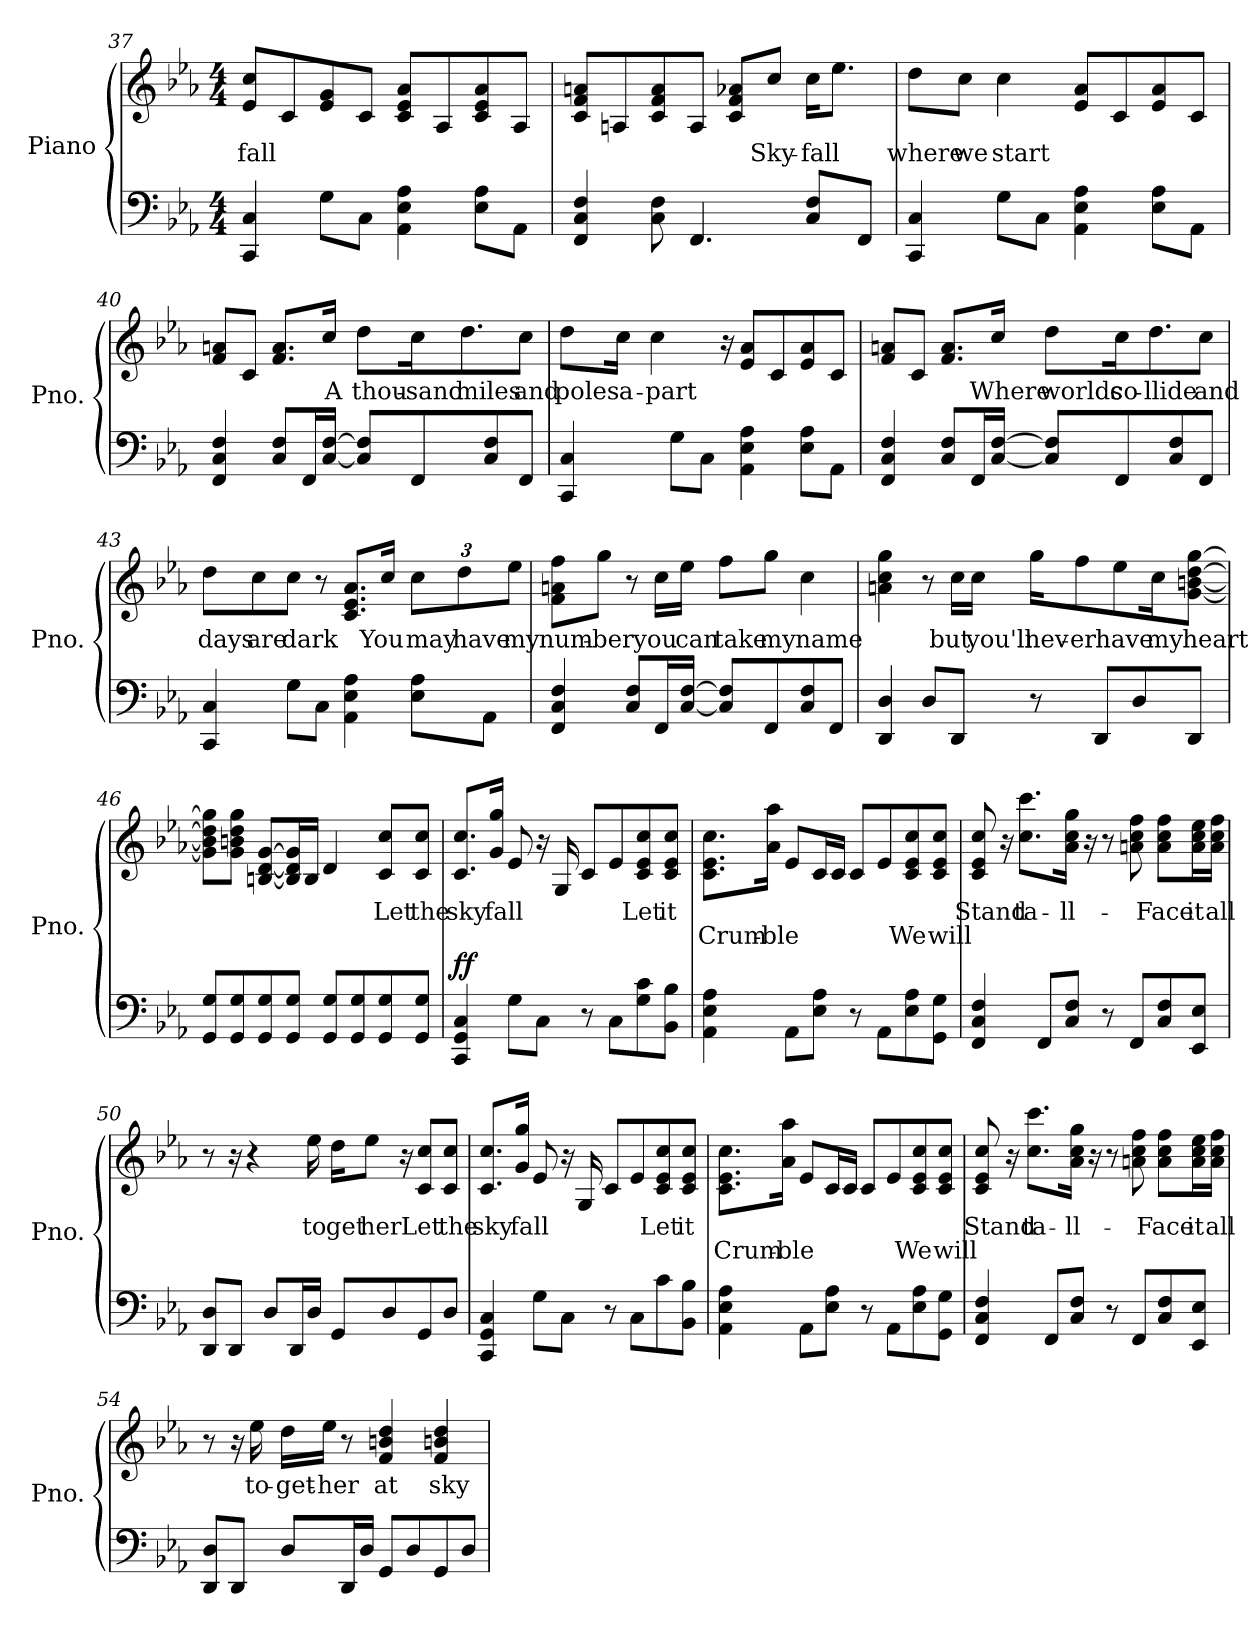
**kern	**kern	**text	**text	**dynam
*part1	*part1	*part1	*part1	*part1
*staff2	*staff1	*staff1	*staff1	*staff1/2
*I"Piano	*	*	*	*
*I'Pno.	*	*	*	*
*clefF4	*clefG2	*	*	*
*k[b-e-a-]	*k[b-e-a-]	*	*	*
*M4/4	*M4/4	*	*	*
=37	=37	=37	=37	=37
!	!	!LO:LY:b	!	!
4CC/ 4C/	8e-/ 8cc/L	-fall	.	.
.	8c/	.	.	.
8G\L	8e-/ 8g/	.	.	.
8C\J	8c/J	.	.	.
4AA-\ 4E-\ 4A-\	8c/ 8e-/ 8a-/L	.	.	.
.	8A-/	.	.	.
8E-\ 8A-\L	8c/ 8e-/ 8a-/	.	.	.
8AA-\J	8A-/J	.	.	.
=38	=38	=38	=38	=38
4FF/ 4C/ 4F/	8c/ 8f/ 8an/L	.	.	.
.	8An/	.	.	.
8C\ 8F\	8c/ 8f/ 8a/	.	.	.
4.FF/	8A/J	.	.	.
.	8c/ 8f/ 8a-X/L	.	.	.
!	!	!LO:LY:b	!	!
.	8cc/J	Sky-	.	.
!	!	!LO:LY:b	!	!
8C/ 8F/L	16cc\KL	-fall	.	.
.	8.ee-\J	.	.	.
8FF/J	.	.	.	.
!!LO:PB:g=z
=39	=39	=39	=39	=39
!	!	!LO:LY:b	!	!
4CC/ 4C/	8dd\L	where	.	.
!	!	!LO:LY:b	!	!
.	8cc\J	we	.	.
!	!	!LO:LY:b	!	!
8G\L	4cc\	start	.	.
8C\J	.	.	.	.
4AA-\ 4E-\ 4A-\	8e-/ 8a-/L	.	.	.
.	8c/	.	.	.
8E-\ 8A-\L	8e-/ 8a-/	.	.	.
8AA-\J	8c/J	.	.	.
=40	=40	=40	=40	=40
4FF/ 4C/ 4F/	8f/ 8an/L	.	.	.
.	8c/J	.	.	.
8C/ 8F/L	8.f/ 8.a/L	.	.	.
16FF/L	.	.	.	.
!	!	!LO:LY:b	!	!
[16C/ [16F/JJ	16cc/Jk	A	.	.
!	!	!LO:LY:b	!	!
8C/] 8F/]L	8dd\L	thou-	.	.
!	!	!LO:LY:b	!	!
8FF/	16cc\K	-sand	.	.
!	!	!LO:LY:b	!	!
.	8.dd\	miles	.	.
8C/ 8F/	.	.	.	.
!	!	!LO:LY:b	!	!
8FF/J	8cc\J	and	.	.
=41	=41	=41	=41	=41
!	!	!LO:LY:b	!	!
4CC/ 4C/	8dd\L	poles	.	.
!	!	!LO:LY:b	!	!
.	16cc\Jk	a-	.	.
!	!	!LO:LY:b	!	!
.	4cc\	-part	.	.
8G\L	.	.	.	.
8C\J	.	.	.	.
.	16r	.	.	.
4AA-\ 4E-\ 4A-\	8e-/ 8a-/L	.	.	.
.	8c/	.	.	.
8E-\ 8A-\L	8e-/ 8a-/	.	.	.
8AA-\J	8c/J	.	.	.
!!LO:LB:g=z
=42	=42	=42	=42	=42
4FF/ 4C/ 4F/	8f/ 8an/L	.	.	.
.	8c/J	.	.	.
8C/ 8F/L	8.f/ 8.a/L	.	.	.
16FF/L	.	.	.	.
!	!	!LO:LY:b	!	!
[16C/ [16F/JJ	16cc/Jk	Where	.	.
!	!	!LO:LY:b	!	!
8C/] 8F/]L	8dd\L	worlds	.	.
!	!	!LO:LY:b	!	!
8FF/	16cc\K	co-	.	.
!	!	!LO:LY:b	!	!
.	8.dd\	llide	.	.
8C/ 8F/	.	.	.	.
!	!	!LO:LY:b	!	!
8FF/J	8cc\J	and	.	.
=43	=43	=43	=43	=43
!	!	!LO:LY:b	!	!
4CC/ 4C/	8dd\L	days	.	.
!	!	!LO:LY:b	!	!
.	8cc\	are	.	.
!	!	!LO:LY:b	!	!
8G\L	8cc\J	dark	.	.
8C\J	8r	.	.	.
4AA-\ 4E-\ 4A-\	8.c/ 8.e-/ 8.a-/L	.	.	.
!	!	!LO:LY:b	!	!
.	16cc/Jk	You	.	.
*	*Xbrackettup	*	*	*
!	!	!LO:LY:b	!	!
8E-\ 8A-\L	12cc\L	may	.	.
!	!	!LO:LY:b	!	!
.	12dd\	have	.	.
8AA-\J	.	.	.	.
!	!	!LO:LY:b	!	!
.	12ee-\J	my	.	.
!!LO:LB:g=z
=44	=44	=44	=44	=44
!	!	!LO:LY:b	!	!
4FF/ 4C/ 4F/	8f\ 8an\ 8ff\L	num-	.	.
!	!	!LO:LY:b	!	!
.	8gg\J	-ber	.	.
8C/ 8F/L	8r	.	.	.
!	!	!LO:LY:b	!	!
16FF/L	16cc\LL	you	.	.
!	!	!LO:LY:b	!	!
[16C/ [16F/JJ	16ee-\JJ	can	.	.
!	!	!LO:LY:b	!	!
8C/] 8F/]L	8ff\L	take	.	.
!	!	!LO:LY:b	!	!
8FF/	8gg\J	my	.	.
!	!	!LO:LY:b	!	!
8C/ 8F/	4cc\	name	.	.
8FF/J	.	.	.	.
=45	=45	=45	=45	=45
4DD/ 4D/	4an\ 4cc\ 4gg\	.	.	.
8D/L	8r	.	.	.
!	!	!LO:LY:b	!	!
8DD/J	16cc\LL	but	.	.
!	!	!LO:LY:b	!	!
.	16cc\JJ	you'll	.	.
!	!	!LO:LY:b	!	!
8r	16gg\KL	nev-	.	.
!	!	!LO:LY:b	!	!
.	8ff\	-er	.	.
8DD/L	.	.	.	.
!	!	!LO:LY:b	!	!
.	8ee-\	have	.	.
8D/	.	.	.	.
!	!	!LO:LY:b	!	!
.	16cc\K	my	.	.
!	!	!LO:LY:b	!	!
8DD/J	[8g\ [8bn\ [8dd\ [8gg\J	heart	.	.
!!LO:LB:g=z
=46	=46	=46	=46	=46
8GG/ 8G/L	8g\] 8b\] 8dd\] 8gg\]L	.	.	.
8GG/ 8G/	8g\ 8bn\ 8dd\ 8gg\J	.	.	.
8GG/ 8G/	[8Bn/ [8d/ [8g/L	.	.	.
8GG/ 8G/J	16B/] 16d/] 16g/]L	.	.	.
.	16B/JJ	.	.	.
8GG/ 8G/L	4d/	.	.	.
8GG/ 8G/	.	.	.	.
!	!	!LO:LY:b	!	!
8GG/ 8G/	8c/ 8cc/L	Let	.	.
!	!	!LO:LY:b	!	!
8GG/ 8G/J	8c/ 8cc/J	the	.	.
=47	=47	=47	=47	=47
!	!	!LO:LY:b	!	!LO:DY:a=2
4CC/ 4GG/ 4C/	8.c/ 8.cc/L	sky	.	ff
!	!	!LO:LY:b	!	!
.	16g/ 16gg/Jk	fall	.	.
8G\L	8e-/	.	.	.
8C\J	16r	.	.	.
.	16G/	.	.	.
8r	8c/L	.	.	.
8C\L	8e-/	.	.	.
!	!	!LO:LY:b	!	!
8G\ 8c\	8c/ 8e-/ 8cc/	Let	.	.
!	!	!LO:LY:b	!	!
8BB-\ 8B-\J	8c/ 8e-/ 8cc/J	it	.	.
=48	=48	=48	=48	=48
!	!	!	!LO:LY:b	!
4AA-\ 4E-\ 4A-\	8.c\ 8.e-\ 8.cc\L	.	Crum-	.
!	!	!	!LO:LY:b	!
.	16a-\ 16aa-\Jk	.	-ble	.
8AA-\L	8e-/L	.	.	.
8E-\ 8A-\J	16c/L	.	.	.
.	16c/JJ	.	.	.
8r	8c/L	.	.	.
8AA-\L	8e-/	.	.	.
!	!	!	!LO:LY:b	!
8E-\ 8A-\	8c/ 8e-/ 8cc/	.	We	.
!	!	!	!LO:LY:b	!
8GG\ 8G\J	8c/ 8e-/ 8cc/J	.	will	.
!!LO:LB:g=z
=49	=49	=49	=49	=49
!	!	!LO:LY:b	!	!
4FF/ 4C/ 4F/	8c/ 8e-/ 8cc/	Stand	.	.
.	16r	.	.	.
!	!	!LO:LY:b	!	!
.	8.cc\ 8.ccc\L	ta-	.	.
8FF/L	.	.	.	.
!	!	!LO:LY:b	!	!
8C/ 8F/J	16a-\ 16cc\ 16gg\Jk	ll-	.	.
.	16r	.	.	.
8r	8r	.	.	.
8FF/L	8an\ 8cc\ 8ff\	.	.	.
!	!	!LO:LY:b	!	!
8C/ 8F/	8a\ 8cc\ 8ff\L	Face	.	.
!	!	!LO:LY:b	!	!
8EE-/ 8E-/J	16a\ 16cc\ 16ee-\L	it	.	.
!	!	!LO:LY:b	!	!
.	16a\ 16cc\ 16ff\JJ	all	.	.
=50	=50	=50	=50	=50
8DD/ 8D/L	8r	.	.	.
8DD/J	16r	.	.	.
.	4r	.	.	.
8D/L	.	.	.	.
16DD/L	.	.	.	.
!	!	!LO:LY:b	!	!
16D/JJ	16ee-\	to	.	.
!	!	!LO:LY:b	!	!
8GG/L	16dd\KL	get	.	.
!	!	!LO:LY:b	!	!
.	8ee-\J	her	.	.
8D/	.	.	.	.
.	16r	.	.	.
!	!	!LO:LY:b	!	!
8GG/	8c/ 8cc/L	Let	.	.
!	!	!LO:LY:b	!	!
8D/J	8c/ 8cc/J	the	.	.
=51	=51	=51	=51	=51
!	!	!LO:LY:b	!	!
4CC/ 4GG/ 4C/	8.c/ 8.cc/L	sky	.	.
!	!	!LO:LY:b	!	!
.	16g/ 16gg/Jk	fall	.	.
8G\L	8e-/	.	.	.
8C\J	16r	.	.	.
.	16G/	.	.	.
8r	8c/L	.	.	.
8C\L	8e-/	.	.	.
!	!	!LO:LY:b	!	!
8c\	8c/ 8e-/ 8cc/	Let	.	.
!	!	!LO:LY:b	!	!
8BB-\ 8B-\J	8c/ 8e-/ 8cc/J	it	.	.
!!LO:PB:g=z
=52	=52	=52	=52	=52
!	!	!	!LO:LY:b	!
4AA-\ 4E-\ 4A-\	8.c\ 8.e-\ 8.cc\L	.	Crum-	.
!	!	!	!LO:LY:b	!
.	16a-\ 16aa-\Jk	.	-ble	.
8AA-\L	8e-/L	.	.	.
8E-\ 8A-\J	16c/L	.	.	.
.	16c/JJ	.	.	.
8r	8c/L	.	.	.
8AA-\L	8e-/	.	.	.
!	!	!	!LO:LY:b	!
8E-\ 8A-\	8c/ 8e-/ 8cc/	.	We	.
!	!	!	!LO:LY:b	!
8GG\ 8G\J	8c/ 8e-/ 8cc/J	.	will	.
=53	=53	=53	=53	=53
!	!	!LO:LY:b	!	!
4FF/ 4C/ 4F/	8c/ 8e-/ 8cc/	Stand	.	.
.	16r	.	.	.
!	!	!LO:LY:b	!	!
.	8.cc\ 8.ccc\L	ta-	.	.
8FF/L	.	.	.	.
!	!	!LO:LY:b	!	!
8C/ 8F/J	16a-\ 16cc\ 16gg\Jk	ll-	.	.
.	16r	.	.	.
8r	8r	.	.	.
8FF/L	8an\ 8cc\ 8ff\	.	.	.
!	!	!LO:LY:b	!	!
8C/ 8F/	8a\ 8cc\ 8ff\L	Face	.	.
!	!	!LO:LY:b	!	!
8EE-/ 8E-/J	16a\ 16cc\ 16ee-\L	it	.	.
!	!	!LO:LY:b	!	!
.	16a\ 16cc\ 16ff\JJ	all	.	.
=54	=54	=54	=54	=54
8DD/ 8D/L	8r	.	.	.
8DD/J	16r	.	.	.
!	!	!LO:LY:b	!	!
.	16ee-\	to-	.	.
!	!	!LO:LY:b	!	!
8D/L	16dd\LL	-get-	.	.
!	!	!LO:LY:b	!	!
.	16ee-\JJ	-her	.	.
16DD/L	8r	.	.	.
16D/JJ	.	.	.	.
!	!	!LO:LY:b	!	!
8GG/L	4f/ 4bn/ 4dd/	at	.	.
8D/	.	.	.	.
!	!	!LO:LY:b	!	!
8GG/	4f/ 4bn/ 4dd/	sky-	.	.
8D/J	.	.	.	.
=	=	=	=	=
*-	*-	*-	*-	*-
